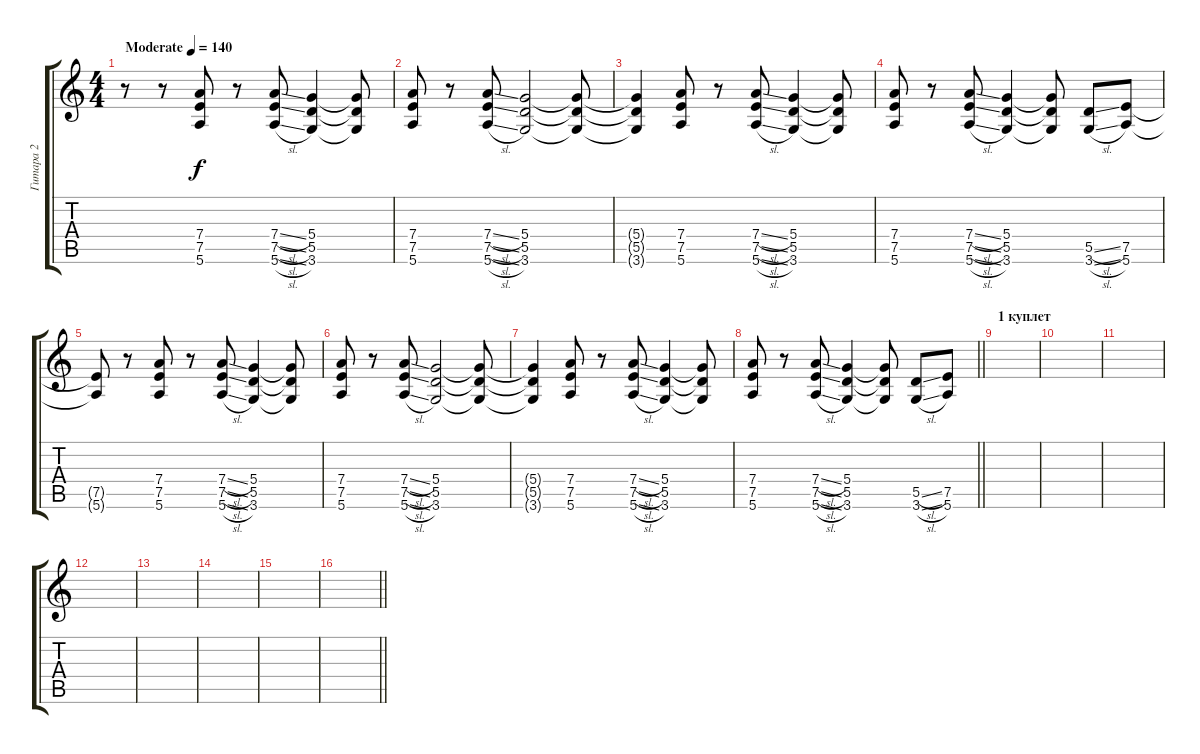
\track ("Гитара 2" "Гитара 2") {instrument overdrivenguitar}
\staff {score tabs}
\tuning (E4 B3 G3 D3 A2 E2) {hide}
\ts (4 4)
\tempo (140 "Moderate")
\clef g2
\ks c
r.8{dy f instrument overdrivenguitar} r.8 (7.4 7.5 5.6).8 r.8 (7.4{sl} 7.5{sl} 5.6{sl}).8 (5.4 5.5 3.6).4 (5.4{t} 5.5{t} 3.6{t}).8 |
(7.4 7.5 5.6).8 r.8 (7.4{sl} 7.5{sl} 5.6{sl}).8 (5.4 5.5 3.6).2 (5.4{t} 5.5{t} 3.6{t}).8 |
(5.4{t} 5.5{t} 3.6{t}).4 (7.4 7.5 5.6).8 r.8 (7.4{sl} 7.5{sl} 5.6{sl}).8 (5.4 5.5 3.6).4 (5.4{t} 5.5{t} 3.6{t}).8 |
(7.4 7.5 5.6).8 r.8 (7.4{sl} 7.5{sl} 5.6{sl}).8 (5.4 5.5 3.6).4 (5.4{t} 5.5{t} 3.6{t}).8 (5.5{sl} 3.6{sl}).8 (7.5 5.6).8 |
(7.5{t} 5.6{t}).8 r.8 (7.4 7.5 5.6).8 r.8 (7.4{sl} 7.5{sl} 5.6{sl}).8 (5.4 5.5 3.6).4 (5.4{t} 5.5{t} 3.6{t}).8 |
(7.4 7.5 5.6).8 r.8 (7.4{sl} 7.5{sl} 5.6{sl}).8 (5.4 5.5 3.6).2 (5.4{t} 5.5{t} 3.6{t}).8 |
(5.4{t} 5.5{t} 3.6{t}).4 (7.4 7.5 5.6).8 r.8 (7.4{sl} 7.5{sl} 5.6{sl}).8 (5.4 5.5 3.6).4 (5.4{t} 5.5{t} 3.6{t}).8 |
\barLineRight lightlight
(7.4 7.5 5.6).8 r.8 (7.4{sl} 7.5{sl} 5.6{sl}).8 (5.4 5.5 3.6).4 (5.4{t} 5.5{t} 3.6{t}).8 (5.5{sl} 3.6{sl}).8 (7.5 5.6).8 |
\section ("" "1 куплет")
|
|
|
|
|
|
|
\barLineRight lightlight
